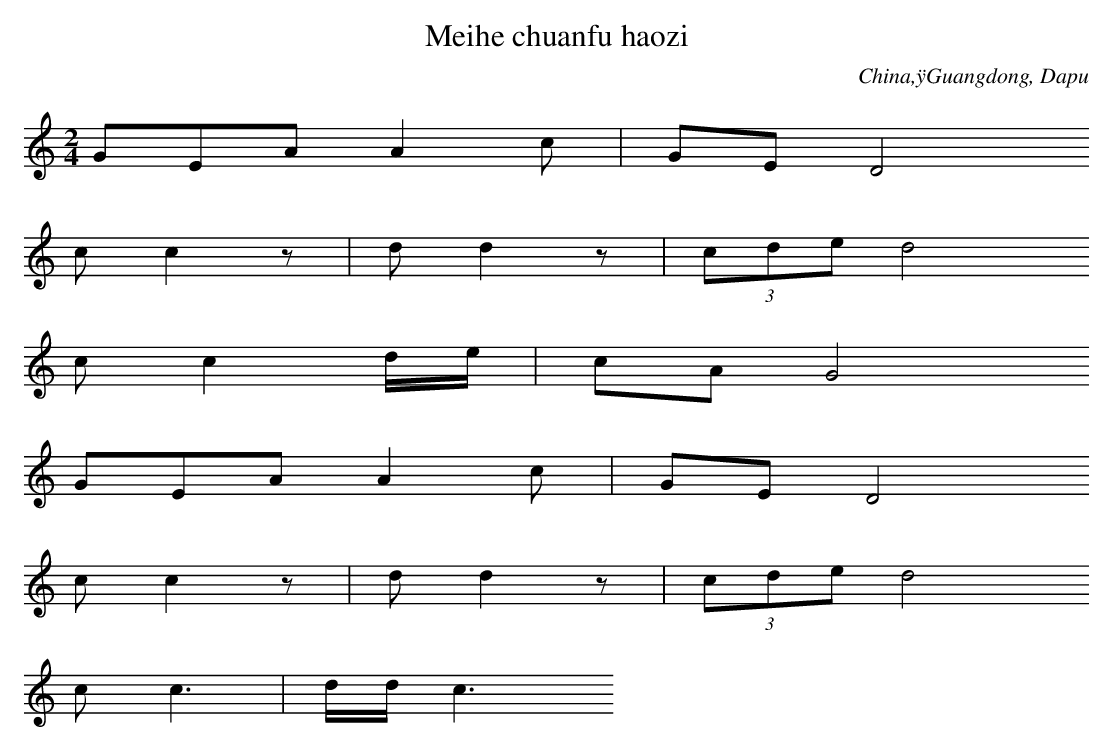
X:1
T: Meihe chuanfu haozi
O: China,ÿGuangdong, Dapu
M: 2/4
L: 1/16
K: C
G2E2A2A4c2 | G2E2D8
c2c4z2 | d2d4z2 | (3c2d2e2d8
c2c4de | c2A2G8
G2E2A2A4c2 | G2E2D8
c2c4z2 | d2d4z2 | (3c2d2e2d8
c2c6 | ddc6
